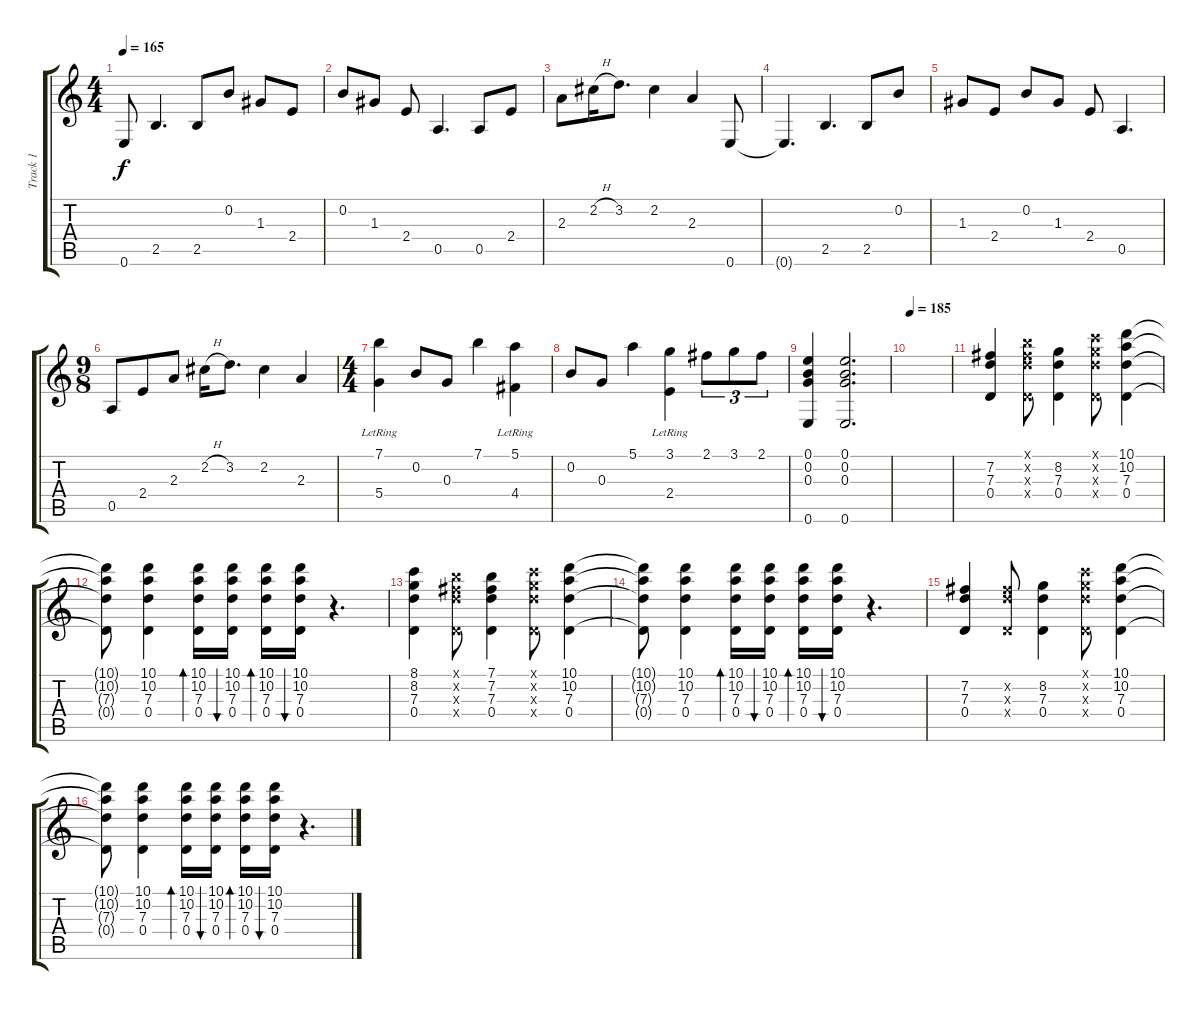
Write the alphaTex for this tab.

\track ("Track 1" "Track 1") {instrument electricguitarclean}
\staff {score tabs}
\tuning (E4 B3 G3 D3 A2 E2) {hide}
\ts (4 4)
\tempo 165
\clef g2
\ks c
0.6{t}.8{dy f} 2.5.4{d} 2.5.8 0.2.8 1.3.8 2.4.8 |
0.2.8 1.3.8 2.4.8 0.5.4{d} 0.5.8 2.4.8 |
2.3.8 2.2{h}.16 3.2.8{d} 2.2.4 2.3.4 0.6.8 |
0.6{t}.4{d} 2.5.4{d} 2.5.8 0.2.8 |
1.3.8 2.4.8 0.2.8 1.3.8 2.4.8 0.5.4{d} |
\ts (9 8)
0.5.8 2.4.8 2.3.8 2.2{h}.16 3.2.8{d} 2.2.4 2.3.4 |
\ts (4 4)
(7.1{lr} 5.4{lr}).4 0.2.8 0.3.8 7.1.4 (5.1{lr} 4.4{lr}).4 |
0.2.8 0.3.8 5.1.4 (3.1{lr} 2.4{lr}).4 2.1.8{tu (3 2)} 3.1.8{tu (3 2)} 2.1.8{tu (3 2)} |
(0.1 0.2 0.3 0.6).4 (0.1 0.2 0.3 0.6).2{d} |
\tempo 185
|
(7.2 7.3 0.4).4 (7.1{x} 7.2{x} 7.3{x} 0.4{x}).8 (8.2 7.3 0.4).4 (8.1{x} 8.2{x} 7.3{x} 0.4{x}).8 (10.1 10.2 7.3 0.4).4 |
(10.1{t} 10.2{t} 7.3{t} 0.4{t}).8 (10.1 10.2 7.3 0.4).4 (10.1 10.2 7.3 0.4).16{bd 30} (10.1 10.2 7.3 0.4).16{bu 30} (10.1 10.2 7.3 0.4).16{bd 30} (10.1 10.2 7.3 0.4).16{bu 30} r.4{d} |
(8.1 8.2 7.3 0.4).4 (7.1{x} 7.2{x} 7.3{x} 0.4{x}).8 (7.1 7.2 7.3 0.4).4 (8.1{x} 8.2{x} 7.3{x} 0.4{x}).8 (10.1 10.2 7.3 0.4).4 |
(10.1{t} 10.2{t} 7.3{t} 0.4{t}).8 (10.1 10.2 7.3 0.4).4 (10.1 10.2 7.3 0.4).16{bd 30} (10.1 10.2 7.3 0.4).16{bu 30} (10.1 10.2 7.3 0.4).16{bd 30} (10.1 10.2 7.3 0.4).16{bu 30} r.4{d} |
(7.2 7.3 0.4).4 (7.2{x} 7.3{x} 0.4{x}).8 (8.2 7.3 0.4).4 (8.1{x} 8.2{x} 7.3{x} 0.4{x}).8 (10.1 10.2 7.3 0.4).4 |
(10.1{t} 10.2{t} 7.3{t} 0.4{t}).8 (10.1 10.2 7.3 0.4).4 (10.1 10.2 7.3 0.4).16{bd 30} (10.1 10.2 7.3 0.4).16{bu 30} (10.1 10.2 7.3 0.4).16{bd 30} (10.1 10.2 7.3 0.4).16{bu 30} r.4{d}
